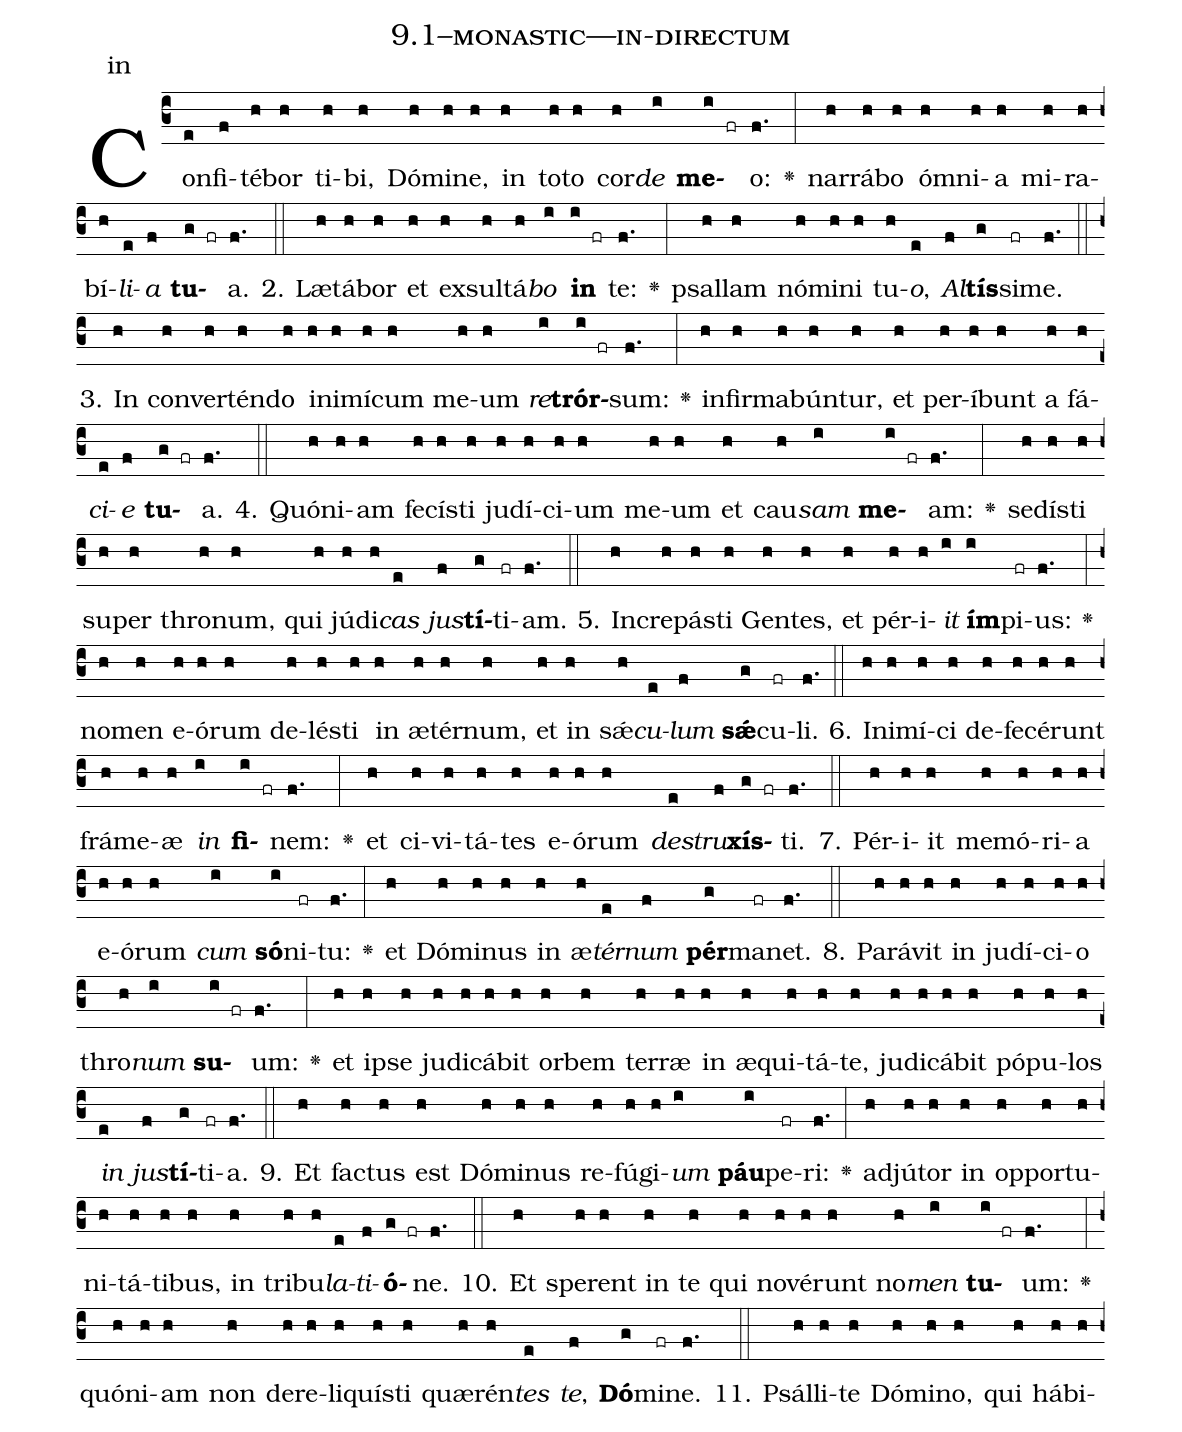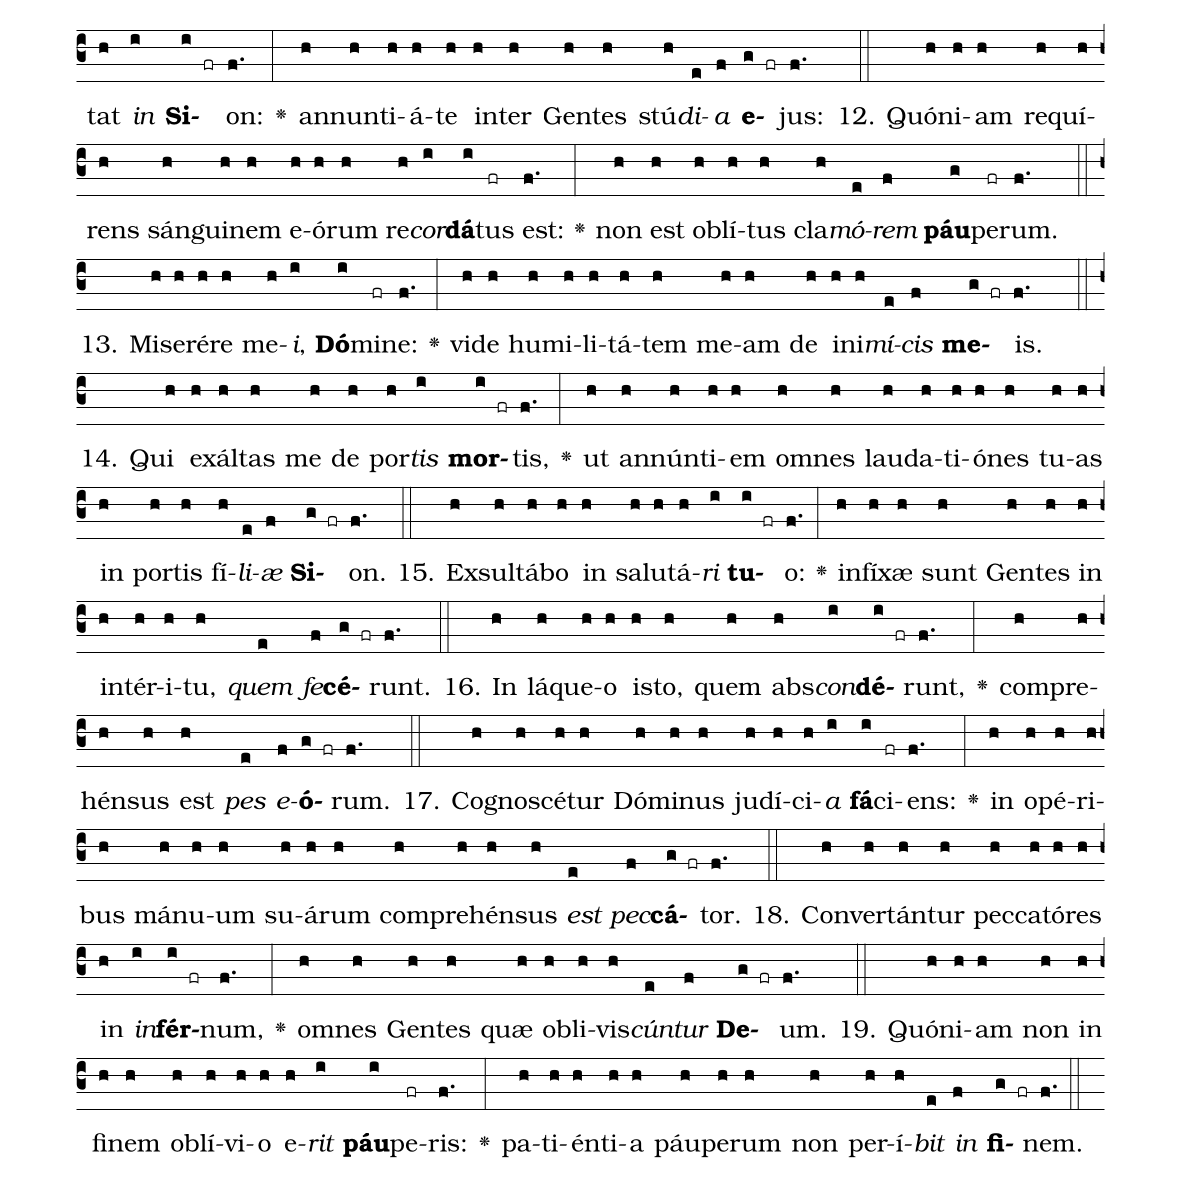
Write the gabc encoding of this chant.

name: 9.1--monastic---in-directum;
annotation: in;
%%
(c3)Con(e)fi(f)té(h)bor(h) ti(h)bi,(h) Dó(h)mi(h)ne,(h) in(h) to(h)to(h) cor(h)<i>de</i>(i) <b>me</b>(i fr)o:(f.) <v>\greheightstar</v>(:) nar(h)rá(h)bo(h) óm(h)ni(h)a(h) mi(h)ra(h)bí(h)<i>li</i>(e)<i>a</i>(f) <b>tu</b>(g fr)a.(f.) (::)
2. Læ(h)tá(h)bor(h) et(h) ex(h)sul(h)tá(h)<i>bo</i>(i) <b>in</b>(i fr) te:(f.) <v>\greheightstar</v>(:) psal(h)lam(h) nó(h)mi(h)ni(h) tu(h)<i>o</i>,(e) <i>Al</i>(f)<b>tís</b>(g)si(fr)me.(f.) (::)
3. In(h) con(h)ver(h)tén(h)do(h) in(h)i(h)mí(h)cum(h) me(h)um(h) <i>re</i>(i)<b>trór</b>(i fr)sum:(f.) <v>\greheightstar</v>(:) in(h)fir(h)ma(h)bún(h)tur,(h) et(h) per(h)í(h)bunt(h) a(h) fá(h)<i>ci</i>(e)<i>e</i>(f) <b>tu</b>(g fr)a.(f.) (::)
4. Quón(h)i(h)am(h) fe(h)cís(h)ti(h) ju(h)dí(h)ci(h)um(h) me(h)um(h) et(h) cau(h)<i>sam</i>(i) <b>me</b>(i fr)am:(f.) <v>\greheightstar</v>(:) se(h)dís(h)ti(h) su(h)per(h) thro(h)num,(h) qui(h) jú(h)di(h)<i>cas</i>(e) <i>jus</i>(f)<b>tí</b>(g)ti(fr)am.(f.) (::)
5. In(h)cre(h)pás(h)ti(h) Gen(h)tes,(h) et(h) pér(h)i(h)<i>it</i>(i) <b>ím</b>(i)pi(fr)us:(f.) <v>\greheightstar</v>(:) no(h)men(h) e(h)ó(h)rum(h) de(h)lés(h)ti(h) in(h) æ(h)tér(h)num,(h) et(h) in(h) sǽ(h)<i>cu</i>(e)<i>lum</i>(f) <b>sǽ</b>(g)cu(fr)li.(f.) (::)
6. In(h)i(h)mí(h)ci(h) de(h)fe(h)cé(h)runt(h) frá(h)me(h)æ(h) <i>in</i>(i) <b>fi</b>(i fr)nem:(f.) <v>\greheightstar</v>(:) et(h) ci(h)vi(h)tá(h)tes(h) e(h)ó(h)rum(h) <i>de</i>(e)<i>stru</i>(f)<b>xís</b>(g fr)ti.(f.) (::)
7. Pér(h)i(h)it(h) me(h)mó(h)ri(h)a(h) e(h)ó(h)rum(h) <i>cum</i>(i) <b>só</b>(i)ni(fr)tu:(f.) <v>\greheightstar</v>(:) et(h) Dó(h)mi(h)nus(h) in(h) æ(h)<i>tér</i>(e)<i>num</i>(f) <b>pér</b>(g)ma(fr)net.(f.) (::)
8. Pa(h)rá(h)vit(h) in(h) ju(h)dí(h)ci(h)o(h) thro(h)<i>num</i>(i) <b>su</b>(i fr)um:(f.) <v>\greheightstar</v>(:) et(h) ip(h)se(h) ju(h)di(h)cá(h)bit(h) or(h)bem(h) ter(h)ræ(h) in(h) æ(h)qui(h)tá(h)te,(h) ju(h)di(h)cá(h)bit(h) pó(h)pu(h)los(h) <i>in</i>(e) <i>jus</i>(f)<b>tí</b>(g)ti(fr)a.(f.) (::)
9. Et(h) fac(h)tus(h) est(h) Dó(h)mi(h)nus(h) re(h)fú(h)gi(h)<i>um</i>(i) <b>páu</b>(i)pe(fr)ri:(f.) <v>\greheightstar</v>(:) ad(h)jú(h)tor(h) in(h) op(h)por(h)tu(h)ni(h)tá(h)ti(h)bus,(h) in(h) tri(h)bu(h)<i>la</i>(e)<i>ti</i>(f)<b>ó</b>(g fr)ne.(f.) (::)
10. Et(h) spe(h)rent(h) in(h) te(h) qui(h) no(h)vé(h)runt(h) no(h)<i>men</i>(i) <b>tu</b>(i fr)um:(f.) <v>\greheightstar</v>(:) quón(h)i(h)am(h) non(h) de(h)re(h)li(h)quís(h)ti(h) quæ(h)rén(h)<i>tes</i>(e) <i>te</i>,(f) <b>Dó</b>(g)mi(fr)ne.(f.) (::)
11. Psál(h)li(h)te(h) Dó(h)mi(h)no,(h) qui(h) há(h)bi(h)tat(h) <i>in</i>(i) <b>Si</b>(i fr)on:(f.) <v>\greheightstar</v>(:) an(h)nun(h)ti(h)á(h)te(h) in(h)ter(h) Gen(h)tes(h) stú(h)<i>di</i>(e)<i>a</i>(f) <b>e</b>(g fr)jus:(f.) (::)
12. Quón(h)i(h)am(h) re(h)quí(h)rens(h) sán(h)gui(h)nem(h) e(h)ó(h)rum(h) re(h)<i>cor</i>(i)<b>dá</b>(i)tus(fr) est:(f.) <v>\greheightstar</v>(:) non(h) est(h) ob(h)lí(h)tus(h) cla(h)<i>mó</i>(e)<i>rem</i>(f) <b>páu</b>(g)pe(fr)rum.(f.) (::)
13. Mi(h)se(h)ré(h)re(h) me(h)<i>i</i>,(i) <b>Dó</b>(i)mi(fr)ne:(f.) <v>\greheightstar</v>(:) vi(h)de(h) hu(h)mi(h)li(h)tá(h)tem(h) me(h)am(h) de(h) in(h)i(h)<i>mí</i>(e)<i>cis</i>(f) <b>me</b>(g fr)is.(f.) (::)
14. Qui(h) ex(h)ál(h)tas(h) me(h) de(h) por(h)<i>tis</i>(i) <b>mor</b>(i fr)tis,(f.) <v>\greheightstar</v>(:) ut(h) an(h)nún(h)ti(h)em(h) om(h)nes(h) lau(h)da(h)ti(h)ó(h)nes(h) tu(h)as(h) in(h) por(h)tis(h) fí(h)<i>li</i>(e)<i>æ</i>(f) <b>Si</b>(g fr)on.(f.) (::)
15. Ex(h)sul(h)tá(h)bo(h) in(h) sa(h)lu(h)tá(h)<i>ri</i>(i) <b>tu</b>(i fr)o:(f.) <v>\greheightstar</v>(:) in(h)fí(h)xæ(h) sunt(h) Gen(h)tes(h) in(h) in(h)tér(h)i(h)tu,(h) <i>quem</i>(e) <i>fe</i>(f)<b>cé</b>(g fr)runt.(f.) (::)
16. In(h) lá(h)que(h)o(h) is(h)to,(h) quem(h) abs(h)<i>con</i>(i)<b>dé</b>(i fr)runt,(f.) <v>\greheightstar</v>(:) com(h)pre(h)hén(h)sus(h) est(h) <i>pes</i>(e) <i>e</i>(f)<b>ó</b>(g fr)rum.(f.) (::)
17. Co(h)gno(h)scé(h)tur(h) Dó(h)mi(h)nus(h) ju(h)dí(h)ci(h)<i>a</i>(i) <b>fá</b>(i)ci(fr)ens:(f.) <v>\greheightstar</v>(:) in(h) o(h)pé(h)ri(h)bus(h) má(h)nu(h)um(h) su(h)á(h)rum(h) com(h)pre(h)hén(h)sus(h) <i>est</i>(e) <i>pec</i>(f)<b>cá</b>(g fr)tor.(f.) (::)
18. Con(h)ver(h)tán(h)tur(h) pec(h)ca(h)tó(h)res(h) in(h) <i>in</i>(i)<b>fér</b>(i fr)num,(f.) <v>\greheightstar</v>(:) om(h)nes(h) Gen(h)tes(h) quæ(h) ob(h)li(h)vis(h)<i>cún</i>(e)<i>tur</i>(f) <b>De</b>(g fr)um.(f.) (::)
19. Quón(h)i(h)am(h) non(h) in(h) fi(h)nem(h) ob(h)lí(h)vi(h)o(h) e(h)<i>rit</i>(i) <b>páu</b>(i)pe(fr)ris:(f.) <v>\greheightstar</v>(:) pa(h)ti(h)én(h)ti(h)a(h) páu(h)pe(h)rum(h) non(h) per(h)í(h)<i>bit</i>(e) <i>in</i>(f) <b>fi</b>(g fr)nem.(f.) (::)
